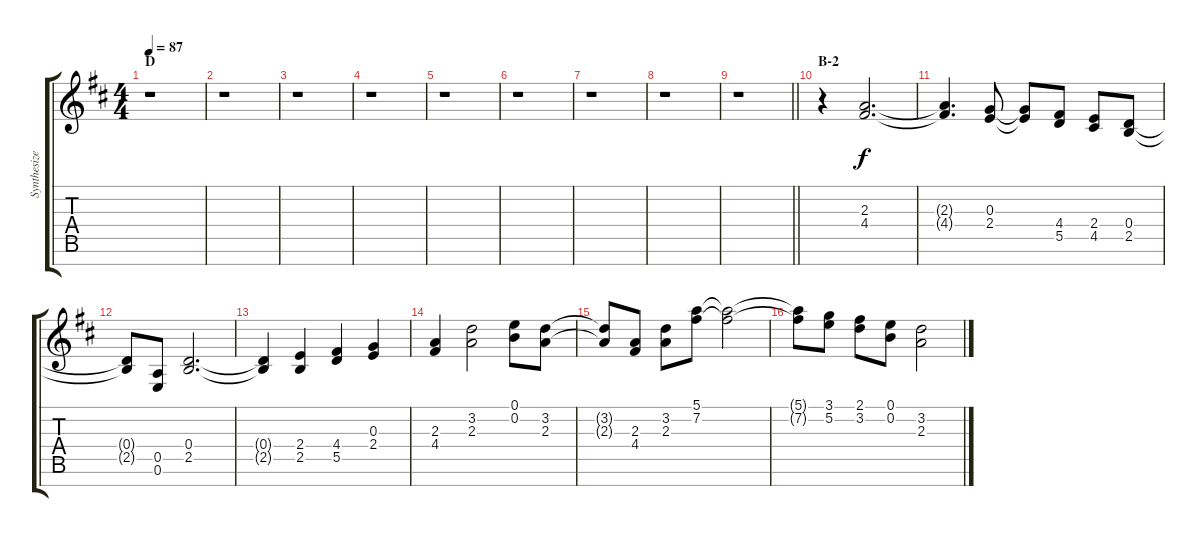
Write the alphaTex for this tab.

\track ("Synthesizer II" "Synthesize") {instrument lead1square}
\staff {score tabs}
\tuning (E5 B4 G4 D4 A3 E3 B2) {hide}
\ts (4 4)
\section ("" "D")
\tempo 87
\clef g2
\ks d
r.1{dy f} |
r.1 |
r.1 |
r.1 |
r.1 |
r.1 |
r.1 |
r.1 |
\barLineRight lightlight
r.1 |
\section ("" "B-2")
r.4 (2.3 4.4).2{d} |
(2.3{t} 4.4{t}).4{d} (0.3 2.4).8 (0.3{t} 2.4{t}).8 (4.4 5.5).8 (2.4 4.5).8 (0.4 2.5).8 |
(0.4{t} 2.5{t}).8 (0.5 0.6).8 (0.4 2.5).2{d} |
(0.4{t} 2.5{t}).4 (2.4 2.5).4 (4.4 5.5).4 (0.3 2.4).4 |
(2.3 4.4).4 (3.2 2.3).2 (0.1 0.2).8 (3.2 2.3).8 |
(3.2{t} 2.3{t}).8 (2.3 4.4).8 (3.2 2.3).8 (5.1 7.2).8 (5.1{t} 7.2{t}).2 |
(5.1{t} 7.2{t}).8 (3.1 5.2).8 (2.1 3.2).8 (0.1 0.2).8 (3.2 2.3).2
